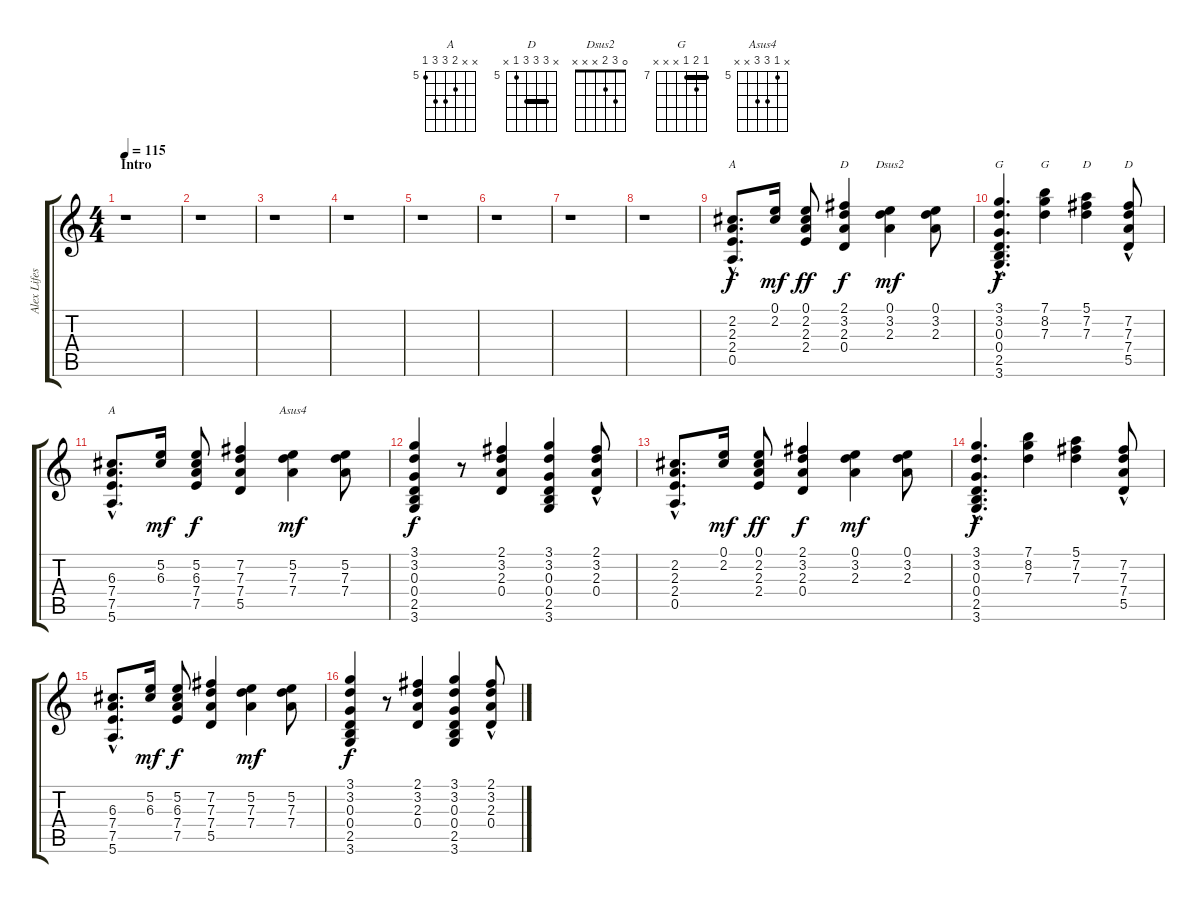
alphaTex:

\track ("Alex Lifeson - Electric clean" "Alex Lifes") {instrument electricguitarjazz}
\staff {score tabs}
\tuning (E4 B3 G3 D3 A2 E2) {hide}
\chord ("A" x 2 2 2 0 x) {barre 2}
\chord ("D" 2 3 2 0 x x) {barre 2}
\chord ("Dsus2" 0 3 2 x x x)
\chord ("G" 3 3 0 0 2 3) {barre 3}
\chord ("G" 7 8 7 x x x) {firstfret 7 barre 7}
\chord ("D" 5 7 7 x x x) {firstfret 5}
\chord ("D" x 7 7 7 5 x) {firstfret 5 barre 7}
\chord ("A" x x 6 7 7 5) {firstfret 5}
\chord ("Asus4" x 5 7 7 x x) {firstfret 5}
\ts (4 4)
\section ("" "Intro")
\tempo 115
\clef g2
\ks c
r.1{dy f instrument electricguitarjazz} |
r.1 |
r.1 |
r.1 |
r.1 |
r.1 |
r.1 |
r.1{volume 8} |
(2.2 2.3{hac} 2.4 0.5{hac}).8{d ch "A" volume 11} (0.1 2.2).16{dy mf} (0.1 2.2 2.3 2.4).8{dy ff} (2.1 3.2 2.3 0.4).4{ch "D" dy f} (0.1 3.2 2.3).4{ch "Dsus2" dy mf} (0.1 3.2 2.3).8 |
(3.1 3.2 0.3 0.4 2.5{hac} 3.6{hac}).4{d ch "G" dy f} (7.1 8.2 7.3).4{ch "G"} (5.1 7.2 7.3).4{ch "D"} (7.2{hac} 7.3 7.4 5.5).8{ch "D"} |
(6.3 7.4{hac} 7.5 5.6{hac}).8{d ch "A"} (5.2 6.3).16{dy mf} (5.2 6.3 7.4 7.5).8{dy f} (7.2 7.3 7.4 5.5).4 (5.2 7.3 7.4).4{ch "Asus4" dy mf} (5.2 7.3 7.4).8 |
(3.1 3.2 0.3 0.4 2.5 3.6).4{dy f} r.8 (2.1 3.2 2.3 0.4).4 (3.1 3.2 0.3 0.4 2.5 3.6).4 (2.1{hac} 3.2 2.3 0.4).8 |
(2.2 2.3{hac} 2.4 0.5{hac}).8{d} (0.1 2.2).16{dy mf} (0.1 2.2 2.3 2.4).8{dy ff} (2.1 3.2 2.3 0.4).4{dy f} (0.1 3.2 2.3).4{dy mf} (0.1 3.2 2.3).8 |
(3.1 3.2 0.3 0.4 2.5{hac} 3.6{hac}).4{d dy f} (7.1 8.2 7.3).4 (5.1 7.2 7.3).4 (7.2{hac} 7.3 7.4 5.5).8 |
(6.3 7.4{hac} 7.5 5.6{hac}).8{d} (5.2 6.3).16{dy mf} (5.2 6.3 7.4 7.5).8{dy f} (7.2 7.3 7.4 5.5).4 (5.2 7.3 7.4).4{dy mf} (5.2 7.3 7.4).8 |
(3.1 3.2 0.3 0.4 2.5 3.6).4{dy f} r.8 (2.1 3.2 2.3 0.4).4 (3.1 3.2 0.3 0.4 2.5 3.6).4 (2.1{hac} 3.2 2.3 0.4).8
